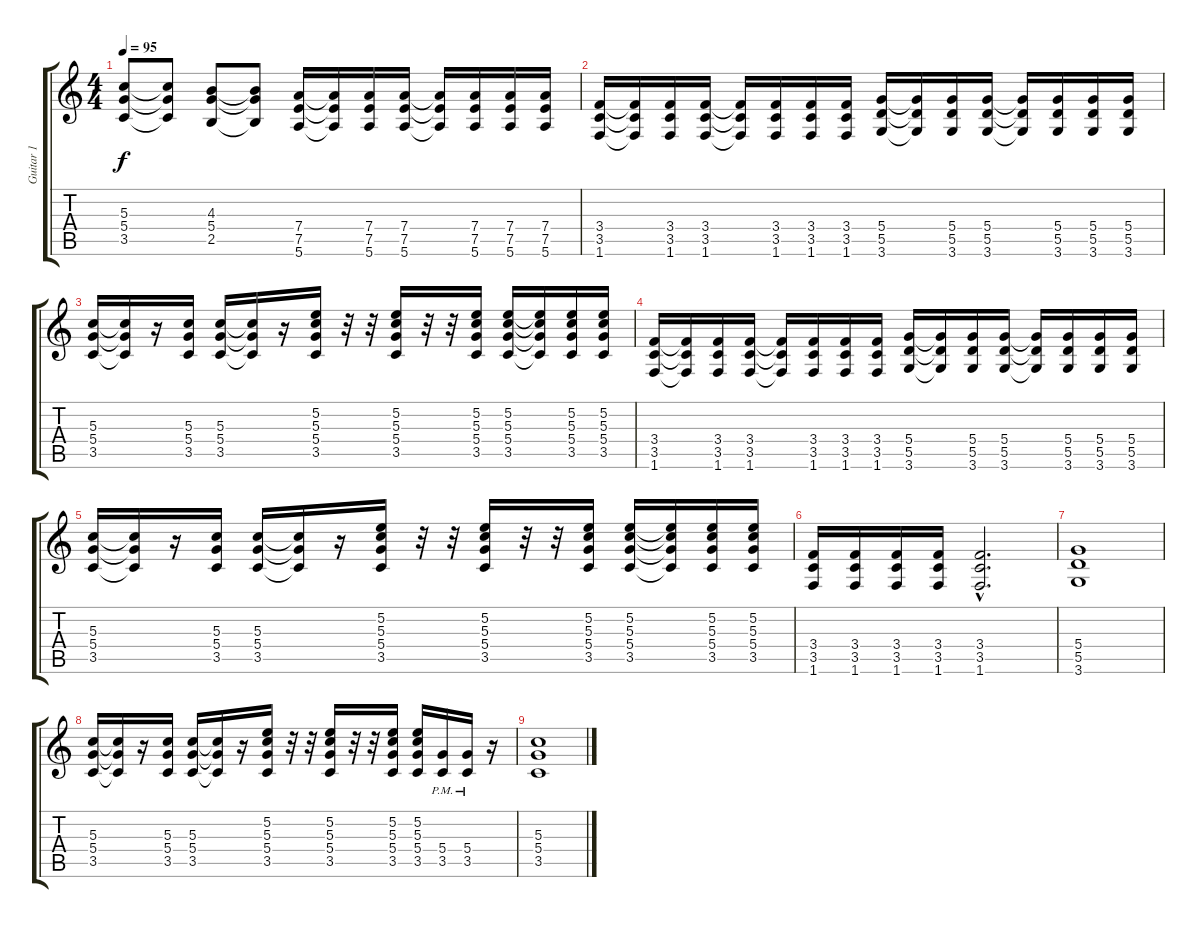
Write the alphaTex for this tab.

\track ("Guitar 1" "Guitar 1") {instrument overdrivenguitar}
\staff {score tabs}
\tuning (E4 B3 G3 D3 A2 E2) {hide}
\ts (4 4)
\tempo 95
\clef g2
\ks c
(5.3 5.4 3.5).8{dy f} (5.3{t} 5.4{t} 3.5{t}).8 (4.3 5.4 2.5).8 (4.3{t} 5.4{t} 2.5{t}).8 (7.4 7.5 5.6).16 (7.4{t} 7.5{t} 5.6{t}).16 (7.4 7.5 5.6).16 (7.4 7.5 5.6).16 (7.4{t} 7.5{t} 5.6{t}).16 (7.4 7.5 5.6).16 (7.4 7.5 5.6).16 (7.4 7.5 5.6).16 |
(3.4 3.5 1.6).16 (3.4{t} 3.5{t} 1.6{t}).16 (3.4 3.5 1.6).16 (3.4 3.5 1.6).16 (3.4{t} 3.5{t} 1.6{t}).16 (3.4 3.5 1.6).16 (3.4 3.5 1.6).16 (3.4 3.5 1.6).16 (5.4 5.5 3.6).16 (5.4{t} 5.5{t} 3.6{t}).16 (5.4 5.5 3.6).16 (5.4 5.5 3.6).16 (5.4{t} 5.5{t} 3.6{t}).16 (5.4 5.5 3.6).16 (5.4 5.5 3.6).16 (5.4 5.5 3.6).16 |
(5.3 5.4 3.5).16 (5.3{t} 5.4{t} 3.5{t}).16 r.16 (5.3 5.4 3.5).16 (5.3 5.4 3.5).16 (5.3{t} 5.4{t} 3.5{t}).16 r.16 (5.2 5.3 5.4 3.5).16 r.32 r.32 (5.2 5.3 5.4 3.5).16 r.32 r.32 (5.2 5.3 5.4 3.5).16 (5.2 5.3 5.4 3.5).16 (5.2{t} 5.3{t} 5.4{t} 3.5{t}).16 (5.2 5.3 5.4 3.5).16 (5.2 5.3 5.4 3.5).16 |
(3.4 3.5 1.6).16 (3.4{t} 3.5{t} 1.6{t}).16 (3.4 3.5 1.6).16 (3.4 3.5 1.6).16 (3.4{t} 3.5{t} 1.6{t}).16 (3.4 3.5 1.6).16 (3.4 3.5 1.6).16 (3.4 3.5 1.6).16 (5.4 5.5 3.6).16 (5.4{t} 5.5{t} 3.6{t}).16 (5.4 5.5 3.6).16 (5.4 5.5 3.6).16 (5.4{t} 5.5{t} 3.6{t}).16 (5.4 5.5 3.6).16 (5.4 5.5 3.6).16 (5.4 5.5 3.6).16 |
(5.3 5.4 3.5).16 (5.3{t} 5.4{t} 3.5{t}).16 r.16 (5.3 5.4 3.5).16 (5.3 5.4 3.5).16 (5.3{t} 5.4{t} 3.5{t}).16 r.16 (5.2 5.3 5.4 3.5).16 r.32 r.32 (5.2 5.3 5.4 3.5).16 r.32 r.32 (5.2 5.3 5.4 3.5).16 (5.2 5.3 5.4 3.5).16 (5.2{t} 5.3{t} 5.4{t} 3.5{t}).16 (5.2 5.3 5.4 3.5).16 (5.2 5.3 5.4 3.5).16 |
(3.4 3.5 1.6).16 (3.4 3.5 1.6).16 (3.4 3.5 1.6).16 (3.4 3.5 1.6).16 (3.4{hac} 3.5{hac} 1.6{hac}).2{d} |
(5.4 5.5 3.6).1 |
(5.3 5.4 3.5).16 (5.3{t} 5.4{t} 3.5{t}).16 r.16 (5.3 5.4 3.5).16 (5.3 5.4 3.5).16 (5.3{t} 5.4{t} 3.5{t}).16 r.16 (5.2 5.3 5.4 3.5).16 r.32 r.32 (5.2 5.3 5.4 3.5).16 r.32 r.32 (5.2 5.3 5.4 3.5).16 (5.2 5.3 5.4 3.5).16 (5.4{pm} 3.5{pm}).16 (5.4{pm} 3.5{pm}).16 r.16 |
(5.3 5.4 3.5).1
